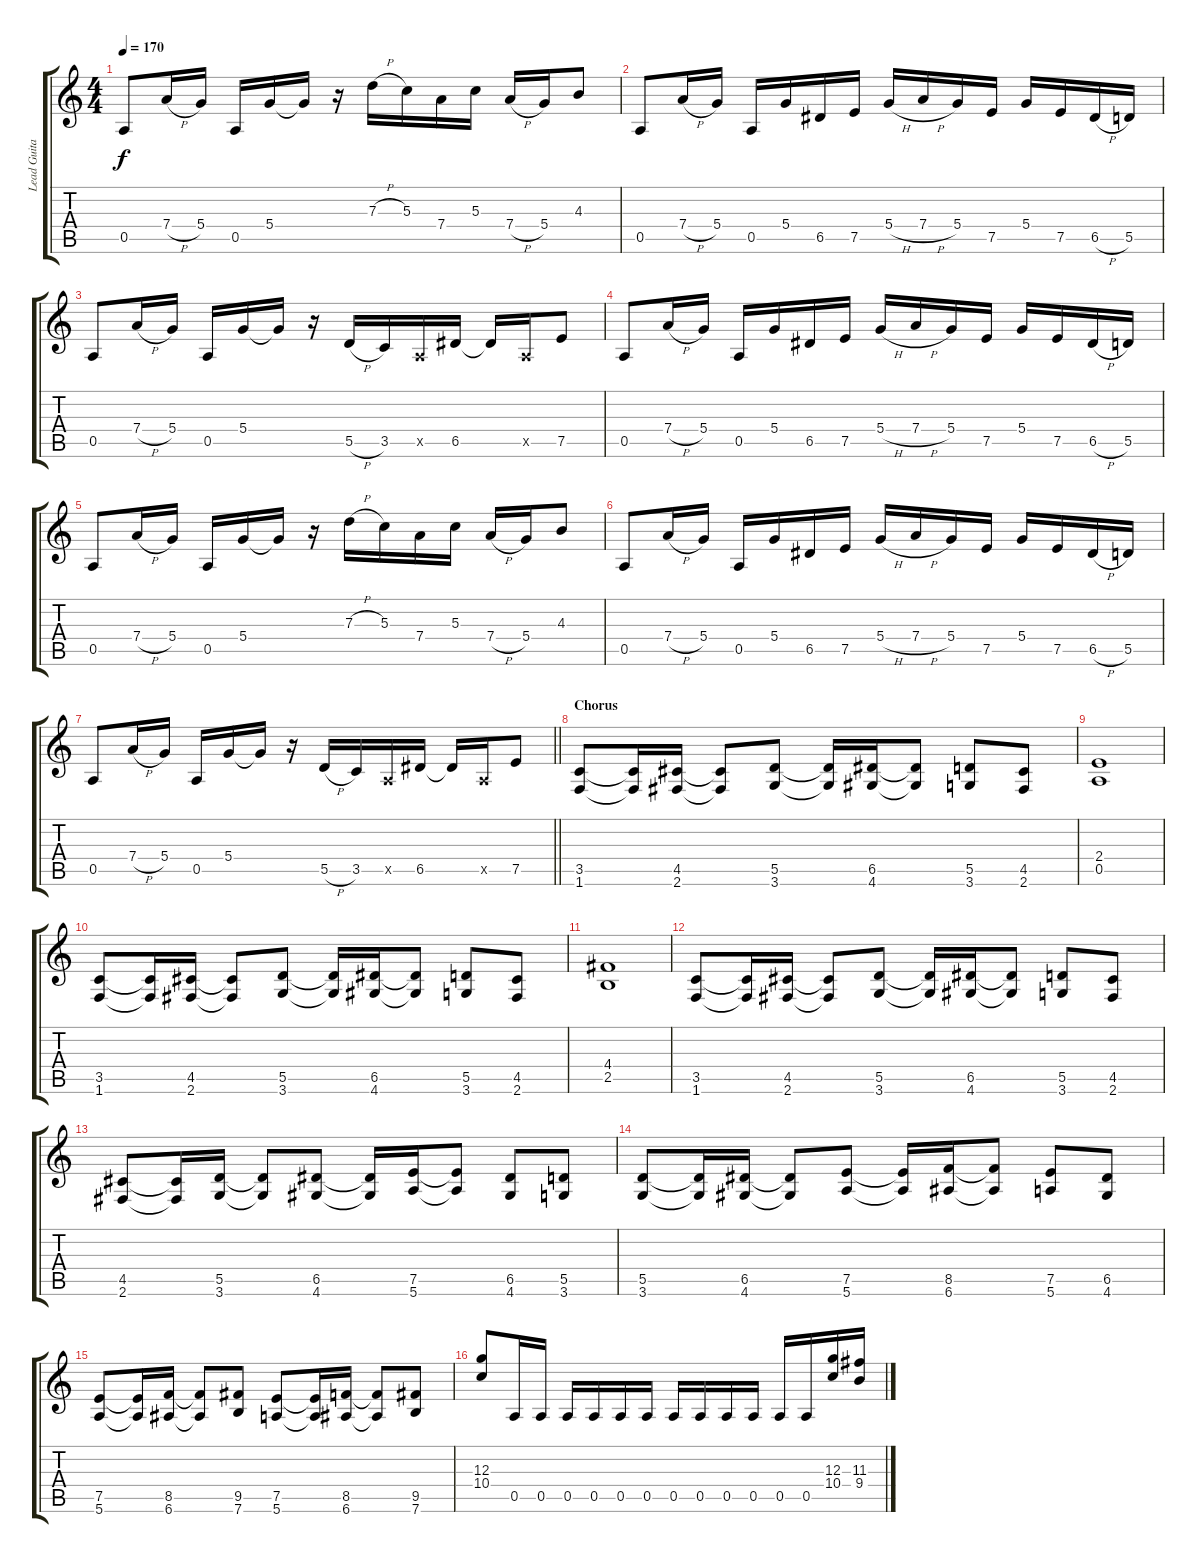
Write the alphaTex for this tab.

\track ("Lead Guitar (Marty Friedman)" "Lead Guita") {instrument distortionguitar}
\staff {score tabs}
\tuning (E4 B3 G3 D3 A2 E2) {hide}
\ts (4 4)
\tempo 170
\clef g2
\ks c
0.5.8{dy f} 7.4{h}.16 5.4.16 0.5.16 5.4.16 5.4{t}.16 r.16 7.3{h}.16 5.3.16 7.4.16 5.3.16 7.4{h}.16 5.4.16 4.3.8 |
0.5.8 7.4{h}.16 5.4.16 0.5.16 5.4.16 6.5.16 7.5.16 5.4{h}.16 7.4{h}.16 5.4.16 7.5.16 5.4.16 7.5.16 6.5{h}.16 5.5.16 |
0.5.8 7.4{h}.16 5.4.16 0.5.16 5.4.16 5.4{t}.16 r.16 5.5{h}.16 3.5.16 0.5{x}.16 6.5.16 6.5{t}.16 0.5{x}.16 7.5.8 |
0.5.8 7.4{h}.16 5.4.16 0.5.16 5.4.16 6.5.16 7.5.16 5.4{h}.16 7.4{h}.16 5.4.16 7.5.16 5.4.16 7.5.16 6.5{h}.16 5.5.16 |
0.5.8 7.4{h}.16 5.4.16 0.5.16 5.4.16 5.4{t}.16 r.16 7.3{h}.16 5.3.16 7.4.16 5.3.16 7.4{h}.16 5.4.16 4.3.8 |
0.5.8 7.4{h}.16 5.4.16 0.5.16 5.4.16 6.5.16 7.5.16 5.4{h}.16 7.4{h}.16 5.4.16 7.5.16 5.4.16 7.5.16 6.5{h}.16 5.5.16 |
\barLineRight lightlight
0.5.8 7.4{h}.16 5.4.16 0.5.16 5.4.16 5.4{t}.16 r.16 5.5{h}.16 3.5.16 0.5{x}.16 6.5.16 6.5{t}.16 0.5{x}.16 7.5.8 |
\section ("" "Chorus")
(3.5 1.6).8 (3.5{t} 1.6{t}).16 (4.5 2.6).16 (4.5{t} 2.6{t}).8 (5.5 3.6).8 (5.5{t} 3.6{t}).16 (6.5 4.6).16 (6.5{t} 4.6{t}).8 (5.5 3.6).8 (4.5 2.6).8 |
(2.4 0.5).1 |
(3.5 1.6).8 (3.5{t} 1.6{t}).16 (4.5 2.6).16 (4.5{t} 2.6{t}).8 (5.5 3.6).8 (5.5{t} 3.6{t}).16 (6.5 4.6).16 (6.5{t} 4.6{t}).8 (5.5 3.6).8 (4.5 2.6).8 |
(4.4 2.5).1 |
(3.5 1.6).8 (3.5{t} 1.6{t}).16 (4.5 2.6).16 (4.5{t} 2.6{t}).8 (5.5 3.6).8 (5.5{t} 3.6{t}).16 (6.5 4.6).16 (6.5{t} 4.6{t}).8 (5.5 3.6).8 (4.5 2.6).8 |
(4.5 2.6).8 (4.5{t} 2.6{t}).16 (5.5 3.6).16 (5.5{t} 3.6{t}).8 (6.5 4.6).8 (6.5{t} 4.6{t}).16 (7.5 5.6).16 (7.5{t} 5.6{t}).8 (6.5 4.6).8 (5.5 3.6).8 |
(5.5 3.6).8 (5.5{t} 3.6{t}).16 (6.5 4.6).16 (6.5{t} 4.6{t}).8 (7.5 5.6).8 (7.5{t} 5.6{t}).16 (8.5 6.6).16 (8.5{t} 6.6{t}).8 (7.5 5.6).8 (6.5 4.6).8 |
(7.5 5.6).8 (7.5{t} 5.6{t}).16 (8.5 6.6).16 (8.5{t} 6.6{t}).8 (9.5 7.6).8 (7.5 5.6).8 (7.5{t} 5.6{t}).16 (8.5 6.6).16 (8.5{t} 6.6{t}).8 (9.5 7.6).8 |
(12.3 10.4).8 0.5.16 0.5.16 0.5.16 0.5.16 0.5.16 0.5.16 0.5.16 0.5.16 0.5.16 0.5.16 0.5.16 0.5.16 (12.3 10.4).16 (11.3 9.4).16
